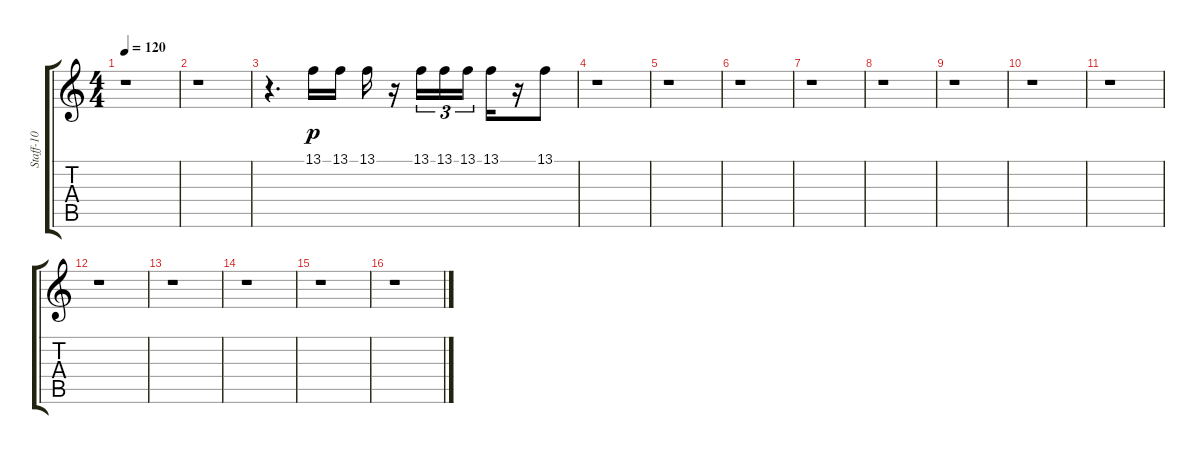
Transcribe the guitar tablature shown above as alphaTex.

\track ("Staff-10" "Staff-10") {instrument clarinet}
\staff {score tabs}
\tuning (E4 B3 G3 D3 A2 E2) {hide}
\ts (4 4)
\tempo 120
\clef g2
\ks c
r.1{dy p} |
r.1 |
r.4{d} 13.1.16{volume 16} 13.1.16 13.1.16 r.16 13.1.16{tu (3 2)} 13.1.16{tu (3 2)} 13.1.16{tu (3 2)} 13.1.16 r.16 13.1.8{volume 1} |
r.1 |
r.1 |
r.1 |
r.1 |
r.1 |
r.1 |
r.1 |
r.1 |
r.1 |
r.1 |
r.1 |
r.1 |
r.1
